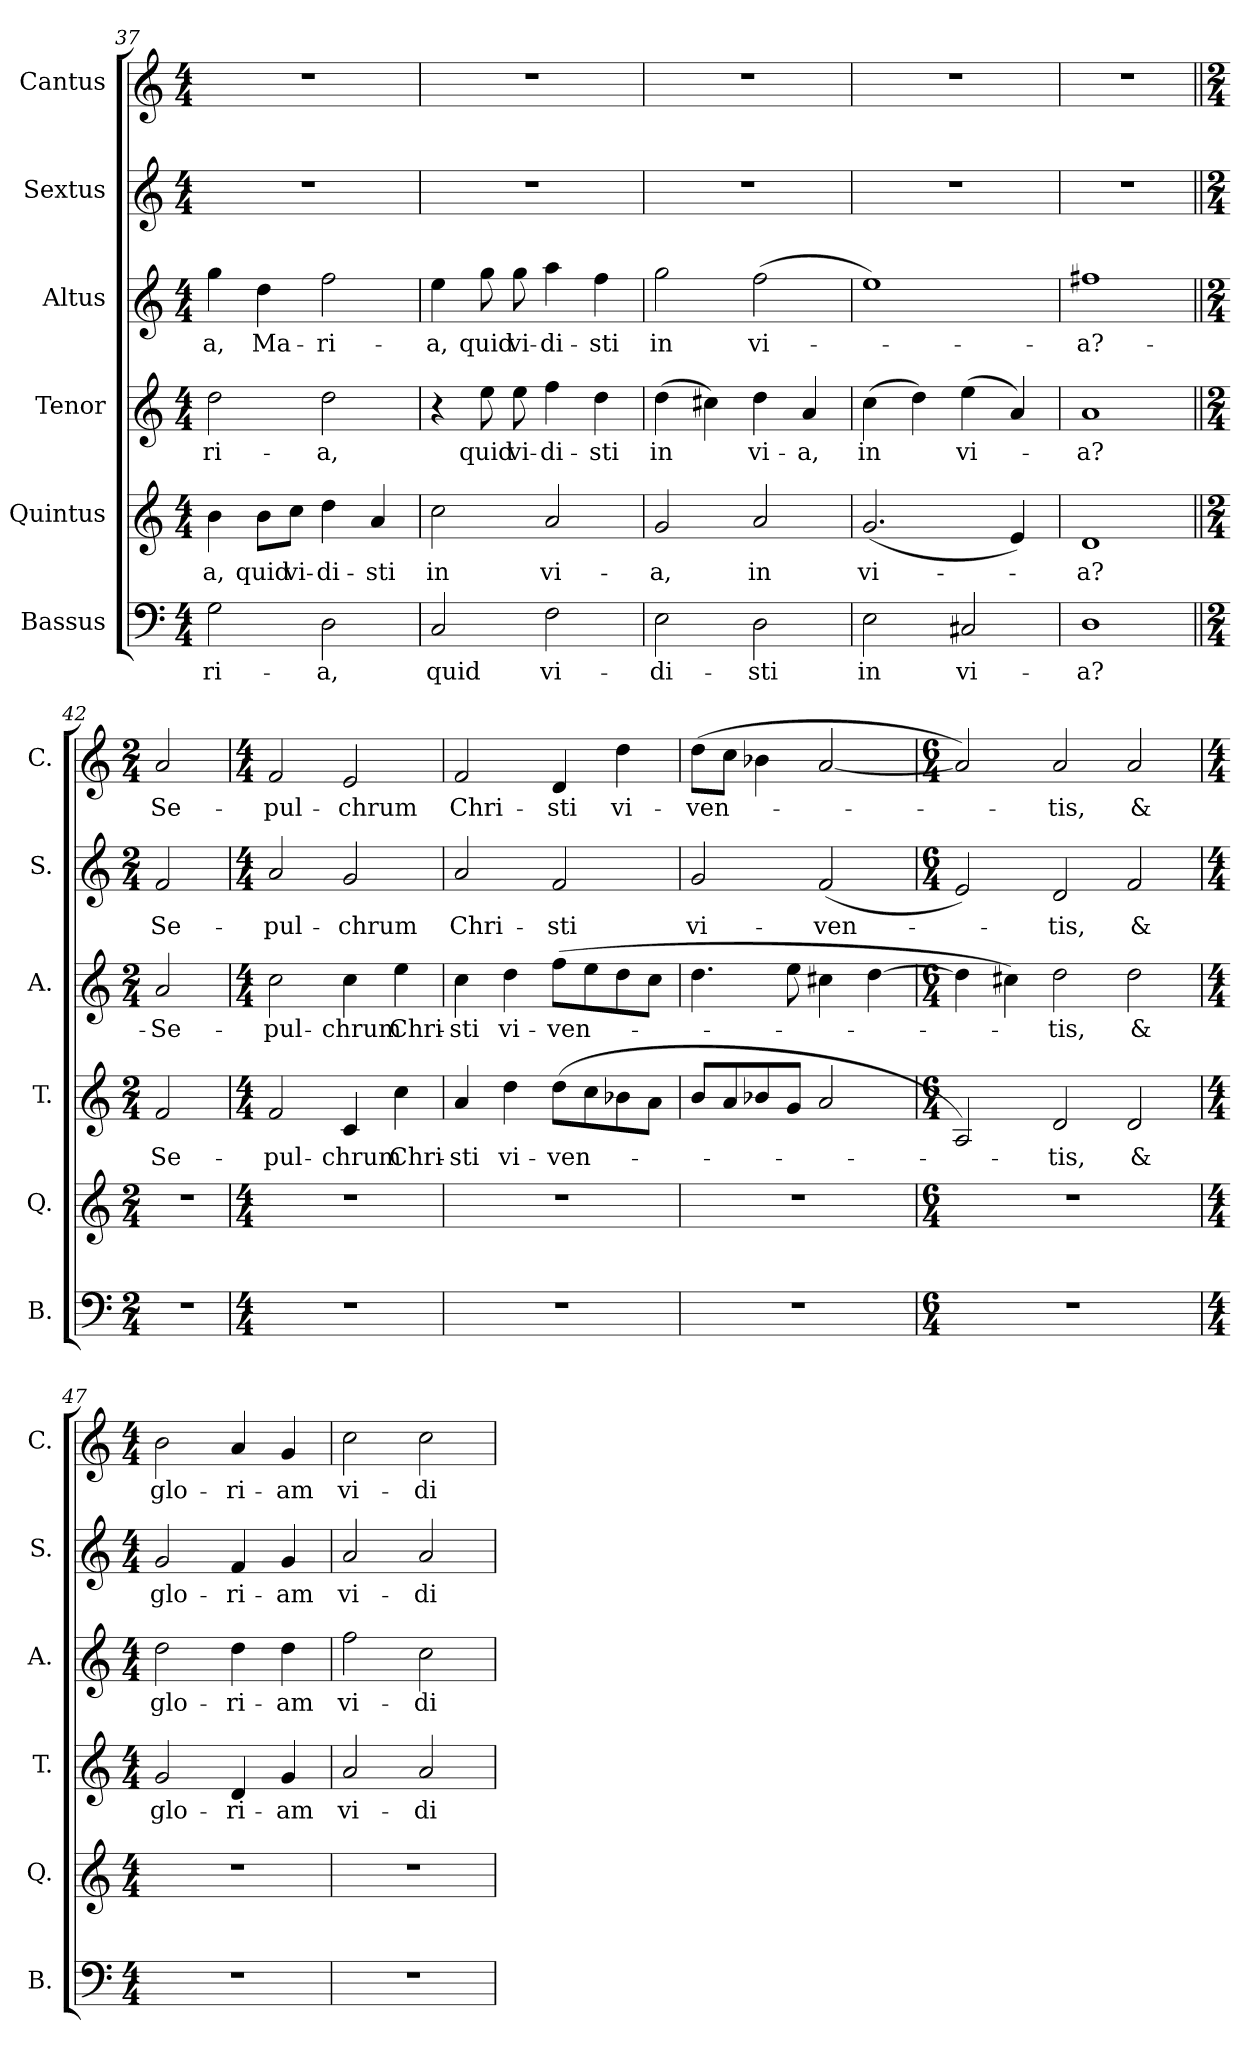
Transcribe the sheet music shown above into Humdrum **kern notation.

**kern	**text	**kern	**text	**kern	**text	**kern	**text	**kern	**text	**kern	**text
*part6	*part6	*part5	*part5	*part4	*part4	*part3	*part3	*part2	*part2	*part1	*part1
*staff6	*staff6	*staff5	*staff5	*staff4	*staff4	*staff3	*staff3	*staff2	*staff2	*staff1	*staff1
*I"Bassus	*	*I"Quintus	*	*I"Tenor	*	*I"Altus	*	*I"Sextus	*	*I"Cantus	*
*I'B.	*	*I'Q.	*	*I'T.	*	*I'A.	*	*I'S.	*	*I'C.	*
*clefF4	*	*clefG2	*	*clefG2	*	*clefG2	*	*clefG2	*	*clefG2	*
*	*	*ITrd7c12	*	*ITrd7c12	*	*ITrd7c12	*	*	*	*	*
*k[]	*	*k[]	*	*k[]	*	*k[]	*	*k[]	*	*k[]	*
*C:	*	*C:	*	*C:	*	*C:	*	*C:	*	*C:	*
*M4/4	*	*M4/4	*	*M4/4	*	*M4/4	*	*M4/4	*	*M4/4	*
=37	=37	=37	=37	=37	=37	=37	=37	=37	=37	=37	=37
!	!LO:LY:b	!	!LO:LY:b	!	!LO:LY:b	!	!LO:LY:b	!	!	!	!
2G\	-ri-	4B\	-a,	2d\	-ri-	4g\	-a,	1r	.	1r	.
!	!	!	!LO:LY:b	!	!	!	!LO:LY:b	!	!	!	!
.	.	8B\L	quid	.	.	4d\	Ma-	.	.	.	.
!	!	!	!LO:LY:b	!	!	!	!	!	!	!	!
.	.	8c\J	vi-	.	.	.	.	.	.	.	.
!	!LO:LY:b	!	!LO:LY:b	!	!LO:LY:b	!	!LO:LY:b	!	!	!	!
2D\	-a,	4d\	-di-	2d\	-a,	2f\	-ri-	.	.	.	.
!	!	!	!LO:LY:b	!	!	!	!	!	!	!	!
.	.	4A/	-sti	.	.	.	.	.	.	.	.
=38	=38	=38	=38	=38	=38	=38	=38	=38	=38	=38	=38
!	!LO:LY:b	!	!LO:LY:b	!	!	!	!LO:LY:b	!	!	!	!
2C/	quid	2c\	in	4r	.	4e\	-a,	1r	.	1r	.
!	!	!	!	!	!LO:LY:b	!	!LO:LY:b	!	!	!	!
.	.	.	.	8e\	quid	8g\	quid	.	.	.	.
!	!	!	!	!	!LO:LY:b	!	!LO:LY:b	!	!	!	!
.	.	.	.	8e\	vi-	8g\	vi-	.	.	.	.
!	!LO:LY:b	!	!LO:LY:b	!	!LO:LY:b	!	!LO:LY:b	!	!	!	!
2F\	vi-	2A/	vi-	4f\	-di-	4a\	-di-	.	.	.	.
!	!	!	!	!	!LO:LY:b	!	!LO:LY:b	!	!	!	!
.	.	.	.	4d\	-sti	4f\	-sti	.	.	.	.
=39	=39	=39	=39	=39	=39	=39	=39	=39	=39	=39	=39
!	!LO:LY:b	!	!LO:LY:b	!	!LO:LY:b	!	!LO:LY:b	!	!	!	!
2E\	-di-	2G/	-a,	(>4d\	in	2g\	in	1r	.	1r	.
.	.	.	.	4c#X\)	.	.	.	.	.	.	.
!	!LO:LY:b	!	!LO:LY:b	!	!LO:LY:b	!	!LO:LY:b	!	!	!	!
2D\	-sti	2A/	in	4d\	vi-	(>2f\	vi-	.	.	.	.
!	!	!	!	!	!LO:LY:b	!	!	!	!	!	!
.	.	.	.	4A/	-a,	.	.	.	.	.	.
=40	=40	=40	=40	=40	=40	=40	=40	=40	=40	=40	=40
!	!LO:LY:b	!	!LO:LY:b	!	!LO:LY:b	!	!	!	!	!	!
2E\	in	(<2.G/	vi-	(>4c\	in	1e)	.	1r	.	1r	.
.	.	.	.	4d\)	.	.	.	.	.	.	.
!	!LO:LY:b	!	!	!	!LO:LY:b	!	!	!	!	!	!
2C#X/	vi-	.	.	(>4e\	vi-	.	.	.	.	.	.
.	.	4E/)	.	4A/)	.	.	.	.	.	.	.
=41	=41	=41	=41	=41	=41	=41	=41	=41	=41	=41	=41
!	!LO:LY:b	!	!LO:LY:b	!	!LO:LY:b	!	!LO:LY:b	!	!	!	!
1D	-a?	1D	-a?	1A	-a?	1f#X	-a?-	1r	.	1r	.
!!LO:PB:g=z
=42||	=42||	=42||	=42||	=42||	=42||	=42||	=42||	=42||	=42||	=42||	=42||
*M2/4	*	*M2/4	*	*M2/4	*	*M2/4	*	*M2/4	*	*M2/4	*
!	!	!	!	!	!LO:LY:b	!	!LO:LY:b	!	!LO:LY:b	!	!LO:LY:b
2r	.	2r	.	2F/	Se-	2A/	-Se-	2f/	Se-	2a/	Se-
=43	=43	=43	=43	=43	=43	=43	=43	=43	=43	=43	=43
*M4/4	*	*M4/4	*	*M4/4	*	*M4/4	*	*M4/4	*	*M4/4	*
!	!	!	!	!	!LO:LY:b	!	!LO:LY:b	!	!LO:LY:b	!	!LO:LY:b
1r	.	1r	.	2F/	-pul-	2c\	-pul-	2a/	-pul-	2f/	-pul-
!	!	!	!	!	!LO:LY:b	!	!LO:LY:b	!	!LO:LY:b	!	!LO:LY:b
.	.	.	.	4C/	-chrum	4c\	-chrum	2g/	-chrum	2e/	-chrum
!	!	!	!	!	!LO:LY:b	!	!LO:LY:b	!	!	!	!
.	.	.	.	4c\	Chri-	4e\	Chri-	.	.	.	.
=44	=44	=44	=44	=44	=44	=44	=44	=44	=44	=44	=44
!	!	!	!	!	!LO:LY:b	!	!LO:LY:b	!	!LO:LY:b	!	!LO:LY:b
1r	.	1r	.	4A/	-sti	4c\	-sti	2a/	Chri-	2f/	Chri-
!	!	!	!	!	!LO:LY:b	!	!LO:LY:b	!	!	!	!
.	.	.	.	4d\	vi-	4d\	vi-	.	.	.	.
!	!	!	!	!	!LO:LY:b	!	!LO:LY:b	!	!LO:LY:b	!	!LO:LY:b
.	.	.	.	(>8d\L	-ven-	(<8f\L	-ven-	2f/	-sti	4d/	-sti
.	.	.	.	8c\	.	8e\	.	.	.	.	.
!	!	!	!	!	!	!	!	!	!	!	!LO:LY:b
.	.	.	.	8B-i\	.	8d\	.	.	.	4dd\	vi-
.	.	.	.	8A\J	.	8c\J	.	.	.	.	.
=45	=45	=45	=45	=45	=45	=45	=45	=45	=45	=45	=45
!	!	!	!	!	!	!	!	!	!LO:LY:b	!	!LO:LY:b
1r	.	1r	.	8B/L	.	4.d\	.	2g/	vi-	(<8dd\L	-ven-
.	.	.	.	8A/	.	.	.	.	.	8cc\J	.
.	.	.	.	8B-i/	.	.	.	.	.	4b-i\	.
.	.	.	.	8G/J	.	8e\	.	.	.	.	.
!	!	!	!	!	!	!	!	!	!LO:LY:b	!	!
.	.	.	.	2A/	.	4c#X\	.	(<2f/	-ven-	[<2a/	.
.	.	.	.	.	.	[>4d\	.	.	.	.	.
=46	=46	=46	=46	=46	=46	=46	=46	=46	=46	=46	=46
*M6/4	*	*M6/4	*	*M6/4	*	*M6/4	*	*M6/4	*	*M6/4	*
1.r	.	1.r	.	2AA/)	.	4d\]	.	2e/)	.	2a/])	.
.	.	.	.	.	.	4c#X\)	.	.	.	.	.
!	!	!	!	!	!LO:LY:b	!	!LO:LY:b	!	!LO:LY:b	!	!LO:LY:b
.	.	.	.	2D/	-tis,	2d\	-tis,	2d/	-tis,	2a/	-tis,
!	!	!	!	!	!LO:LY:b	!	!LO:LY:b	!	!LO:LY:b	!	!LO:LY:b
.	.	.	.	2D/	&	2d\	&	2f/	&	2a/	&
=47	=47	=47	=47	=47	=47	=47	=47	=47	=47	=47	=47
*M4/4	*	*M4/4	*	*M4/4	*	*M4/4	*	*M4/4	*	*M4/4	*
!	!	!	!	!	!LO:LY:b	!	!LO:LY:b	!	!LO:LY:b	!	!LO:LY:b
1r	.	1r	.	2G/	glo-	2d\	glo-	2g/	glo-	2b\	glo-
!	!	!	!	!	!LO:LY:b	!	!LO:LY:b	!	!LO:LY:b	!	!LO:LY:b
.	.	.	.	4D/	-ri-	4d\	-ri-	4f/	-ri-	4a/	-ri-
!	!	!	!	!	!LO:LY:b	!	!LO:LY:b	!	!LO:LY:b	!	!LO:LY:b
.	.	.	.	4G/	-am	4d\	-am	4g/	-am	4g/	-am
=48	=48	=48	=48	=48	=48	=48	=48	=48	=48	=48	=48
!	!	!	!	!	!LO:LY:b	!	!LO:LY:b	!	!LO:LY:b	!	!LO:LY:b
1r	.	1r	.	2A/	vi-	2f\	vi-	2a/	vi-	2cc\	vi-
!	!	!	!	!	!LO:LY:b	!	!LO:LY:b	!	!LO:LY:b	!	!LO:LY:b
.	.	.	.	2A/	-di	2c\	-di	2a/	-di	2cc\	-di
=	=	=	=	=	=	=	=	=	=	=	=
*-	*-	*-	*-	*-	*-	*-	*-	*-	*-	*-	*-
